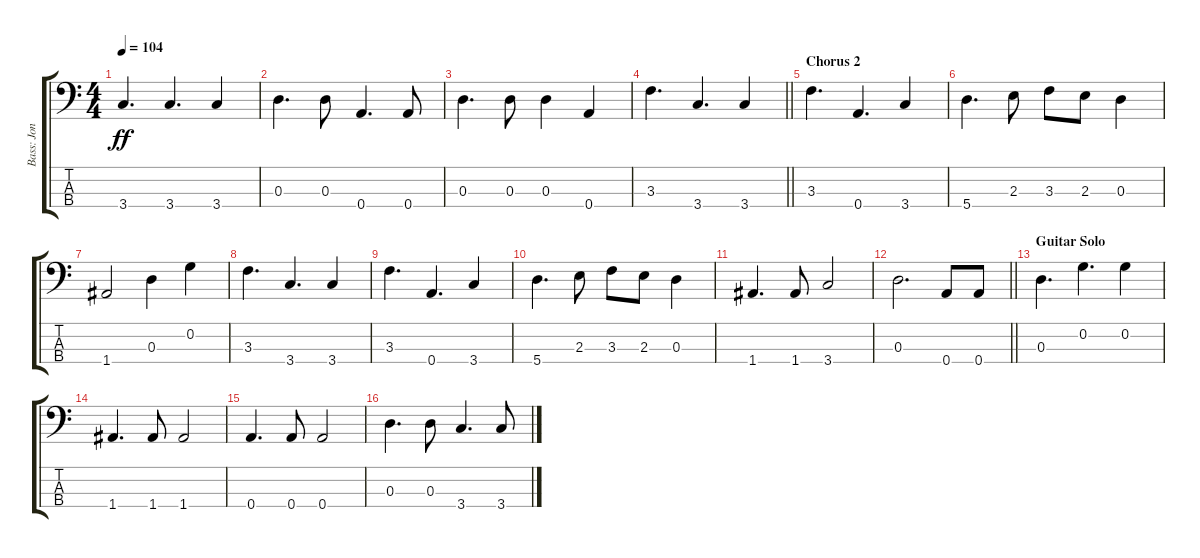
\track ("Bass: Jon McVie" "Bass: Jon ") {instrument acousticbass}
\staff {score tabs}
\tuning (C-1 G2 D2 A1) {hide}
\ts (4 4)
\tempo 104
\clef f4
\ks c
3.4.4{d dy ff} 3.4.4{d} 3.4.4 |
0.3.4{d} 0.3.8 0.4.4{d} 0.4.8 |
0.3.4{d} 0.3.8 0.3.4 0.4.4 |
\barLineRight lightlight
3.3.4{d} 3.4.4{d} 3.4.4 |
\section ("" "Chorus 2")
3.3.4{d} 0.4.4{d} 3.4.4 |
5.4.4{d} 2.3.8 3.3.8 2.3.8 0.3.4 |
1.4.2 0.3.4 0.2.4 |
3.3.4{d} 3.4.4{d} 3.4.4 |
3.3.4{d} 0.4.4{d} 3.4.4 |
5.4.4{d} 2.3.8 3.3.8 2.3.8 0.3.4 |
1.4.4{d} 1.4.8 3.4.2 |
\barLineRight lightlight
0.3.2{d} 0.4.8 0.4.8 |
\section ("" "Guitar Solo")
0.3.4{d} 0.2.4{d} 0.2.4 |
1.4.4{d} 1.4.8 1.4.2 |
0.4.4{d} 0.4.8 0.4.2 |
0.3.4{d} 0.3.8 3.4.4{d} 3.4.8
